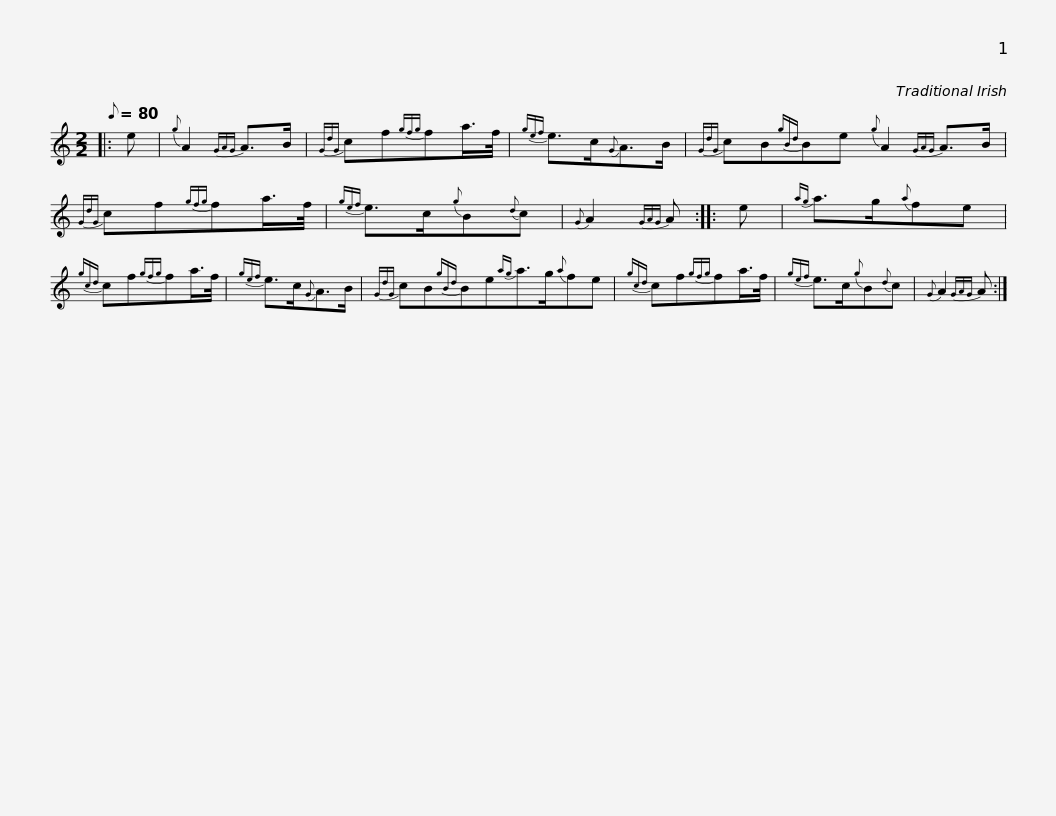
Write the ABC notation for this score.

X:1
L:1/8
Q:1/8=80
M:2/2
I:linebreak $
K:C
V:1 treble
V:1
|: e |{g} A2{GAG} A>B |{GdG} cf{gfg}fa/>f/ |{gef} e>c{G}A>B |${GdG} cB{gBd}Be{g} A2{GAG} A>B | %5
{GdG} cf{gfg}fa/>f/ |{gef} e>c{g}B{d}c |${G} A2{GAG} A :: e |{ag} a>g{a}fe | %10
{gcd} cf{gfg}fa/>f/ |${gef} e>c{G}A>B |{GdG} cB{gBd}Be{ag}a>g{a}fe |{gcd} cf{gfg}fa/>f/ |${gef} e>c{g}B{d}c | %15
{G} A2{GAG} A :| %16
